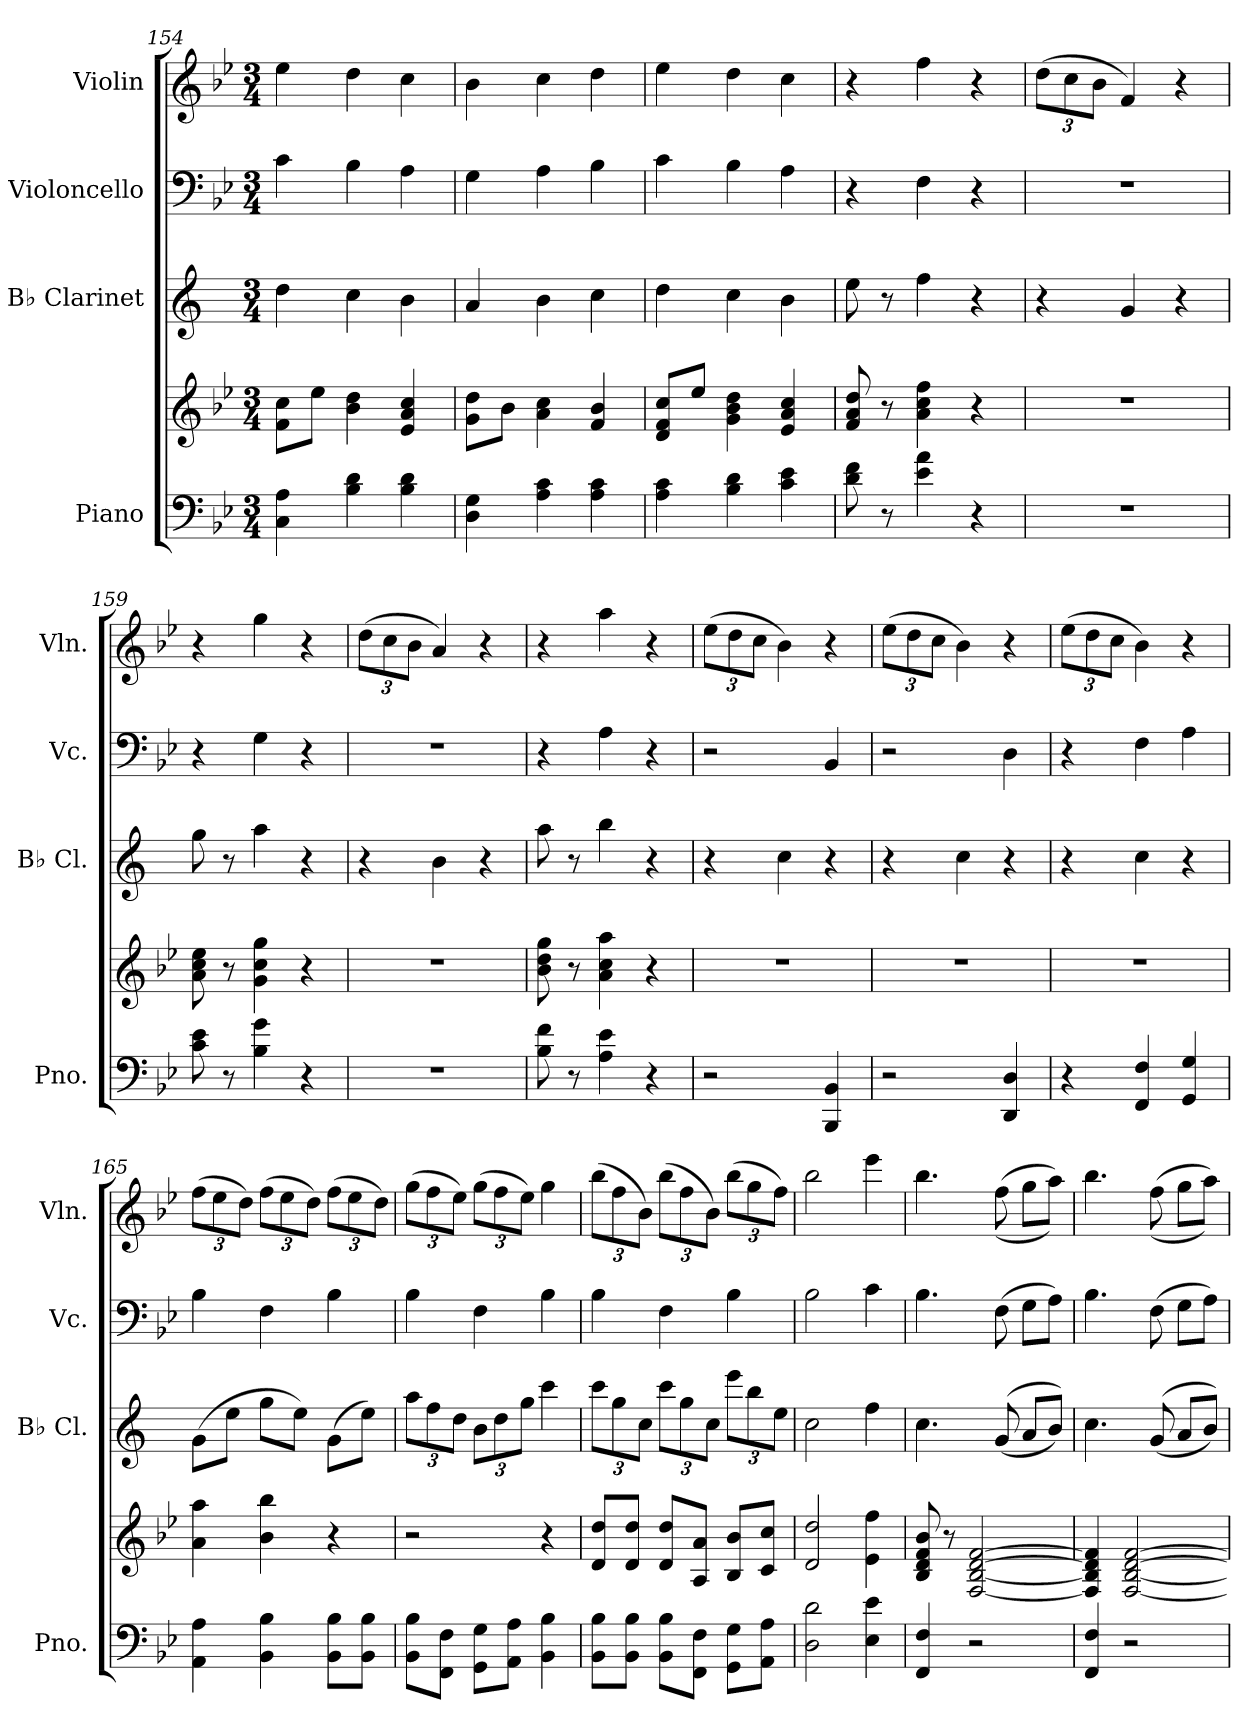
**kern	**kern	**kern	**kern	**kern
*part4	*part4	*part3	*part2	*part1
*staff5	*staff4	*staff3	*staff2	*staff1
*I"Piano	*	*I"B♭ Clarinet	*I"Violoncello	*I"Violin
*I'Pno.	*	*I'B♭ Cl.	*I'Vc.	*I'Vln.
*clefF4	*clefG2	*clefG2	*clefF4	*clefG2
*	*	*ITrd1c2	*	*
*k[b-e-]	*k[b-e-]	*k[b-e-]	*k[b-e-]	*k[b-e-]
*M3/4	*M3/4	*M3/4	*M3/4	*M3/4
=154	=154	=154	=154	=154
4C\ 4A\	8f\ 8cc\L	4cc\	4c\	4ee-\
.	8ee-\J	.	.	.
4B-\ 4d\	4b-\ 4dd\	4b-\	4B-\	4dd\
4B-\ 4d\	4e-/ 4a/ 4cc/	4a\	4A\	4cc\
=155	=155	=155	=155	=155
4D\ 4G\	8g\ 8dd\L	4g/	4G\	4b-\
.	8b-\J	.	.	.
4A\ 4c\	4a\ 4cc\	4a\	4A\	4cc\
4A\ 4c\	4f/ 4b-/	4b-\	4B-\	4dd\
=156	=156	=156	=156	=156
*^	*	*	*	*
4A\ 4c\	2ryy	8d/ 8f/ 8cc/L	4cc\	4c\	4ee-\
.	.	8ee-/J	.	.	.
4B-\ 4d\	.	4g\ 4b-\ 4dd\	4b-\	4B-\	4dd\
4c\ 4e-\	4ryy	4e-/ 4a/ 4cc/	4a\	4A\	4cc\
*v	*v	*	*	*	*
=157	=157	=157	=157	=157
8d\ 8f\	8f/ 8a/ 8dd/	8dd\	4r	4r
8r	8r	8r	.	.
4e-\ 4a\	4a\ 4cc\ 4ff\	4ee-\	4F\	4ff\
4r	4r	4r	4r	4r
!!LO:PB:g=z
=158	=158	=158	=158	=158
*	*	*	*	*Xbrackettup
2.r	2.r	4r	2.r	(12dd\L
.	.	.	.	12cc\
.	.	.	.	12b-\J
.	.	4f/	.	4f/)
.	.	4r	.	4r
=159	=159	=159	=159	=159
8c\ 8e-\	8a\ 8cc\ 8ee-\	8ff\	4r	4r
8r	8r	8r	.	.
4B-\ 4g\	4g\ 4cc\ 4gg\	4gg\	4G\	4gg\
4r	4r	4r	4r	4r
=160	=160	=160	=160	=160
2.r	2.r	4r	2.r	(12dd\L
.	.	.	.	12cc\
.	.	.	.	12b-\J
.	.	4a\	.	4a/)
.	.	4r	.	4r
=161	=161	=161	=161	=161
8B-\ 8f\	8b-\ 8dd\ 8gg\	8gg\	4r	4r
8r	8r	8r	.	.
4A\ 4e-\	4a\ 4cc\ 4aa\	4aa\	4A\	4aa\
4r	4r	4r	4r	4r
=162	=162	=162	=162	=162
2r	2.r	4r	2r	(12ee-\L
.	.	.	.	12dd\
.	.	.	.	12cc\J
.	.	4b-\	.	4b-\)
4BBB-/ 4BB-/	.	4r	4BB-/	4r
=163	=163	=163	=163	=163
2r	2.r	4r	2r	(12ee-\L
.	.	.	.	12dd\
.	.	.	.	12cc\J
.	.	4b-\	.	4b-\)
4DD/ 4D/	.	4r	4D\	4r
=164	=164	=164	=164	=164
4r	2.r	4r	4r	(12ee-\L
.	.	.	.	12dd\
.	.	.	.	12cc\J
4FF/ 4F/	.	4b-\	4F\	4b-\)
4GG/ 4G/	.	4r	4A\	4r
=165	=165	=165	=165	=165
4AA\ 4A\	4a\ 4aa\	(8f\L	4B-\	(12ff\L
.	.	.	.	12ee-\
.	.	8dd\J	.	.
.	.	.	.	12dd\J)
4BB-\ 4B-\	4b-\ 4bb-\	8ff\L	4F\	(12ff\L
.	.	.	.	12ee-\
.	.	8dd\J)	.	.
.	.	.	.	12dd\J)
8BB-\ 8B-\L	4r	(8f\L	4B-\	(12ff\L
.	.	.	.	12ee-\
8BB-\ 8B-\J	.	8dd\J)	.	.
.	.	.	.	12dd\J)
!!LO:LB:g=z
=166	=166	=166	=166	=166
*	*	*Xbrackettup	*	*
8BB-\ 8B-\L	2r	12gg\L	4B-\	(12gg\L
.	.	12ee-\	.	12ff\
8FF\ 8F\J	.	.	.	.
.	.	12cc\J	.	12ee-\J)
8GG\ 8G\L	.	12a\L	4F\	(12gg\L
.	.	12cc\	.	12ff\
8AA\ 8A\J	.	.	.	.
.	.	12ff\J	.	12ee-\J)
4BB-\ 4B-\	4r	4bb-\	4B-\	4gg\
=167	=167	=167	=167	=167
8BB-\ 8B-\L	8d/ 8dd/L	12bb-\L	4B-\	(12bb-\L
.	.	12ff\	.	12ff\
8BB-\ 8B-\J	8d/ 8dd/J	.	.	.
.	.	12b-\J	.	12b-\J)
8BB-\ 8B-\L	8d/ 8dd/L	12bb-\L	4F\	(12bb-\L
.	.	12ff\	.	12ff\
8FF\ 8F\J	8A/ 8a/J	.	.	.
.	.	12b-\J	.	12b-\J)
8GG\ 8G\L	8B-/ 8b-/L	12ddd\L	4B-\	(12bb-\L
.	.	12aa\	.	12gg\
8AA\ 8A\J	8c/ 8cc/J	.	.	.
.	.	12dd\J	.	12ff\J)
=168	=168	=168	=168	=168
2D\ 2d\	2d/ 2dd/	2b-\	2B-\	2bb-\
4E-\ 4e-\	4e-\ 4ff\	4ee-\	4c\	4eee-\
=169	=169	=169	=169	=169
4FF/ 4F/	8B-/ 8d/ 8f/ 8b-/	4.b-\	4.B-\	4.bb-\
.	8r	.	.	.
2r	[2F/ [2B-/ [2d/ [2f/	.	.	.
.	.	((8f/	(8F\	((8ff\
.	.	8g/L	8G\L	8gg\L
.	.	8a/J))	8A\J)	8aa\J))
=170	=170	=170	=170	=170
4FF/ 4F/	4F/] 4B-/] 4d/] 4f/]	4.b-\	4.B-\	4.bb-\
2r	[2F/ [2B-/ [2d/ [2f/	.	.	.
.	.	((8f/	(8F\	((8ff\
.	.	8g/L	8G\L	8gg\L
.	.	8a/J))	8A\J)	8aa\J))
=	=	=	=	=
*-	*-	*-	*-	*-
